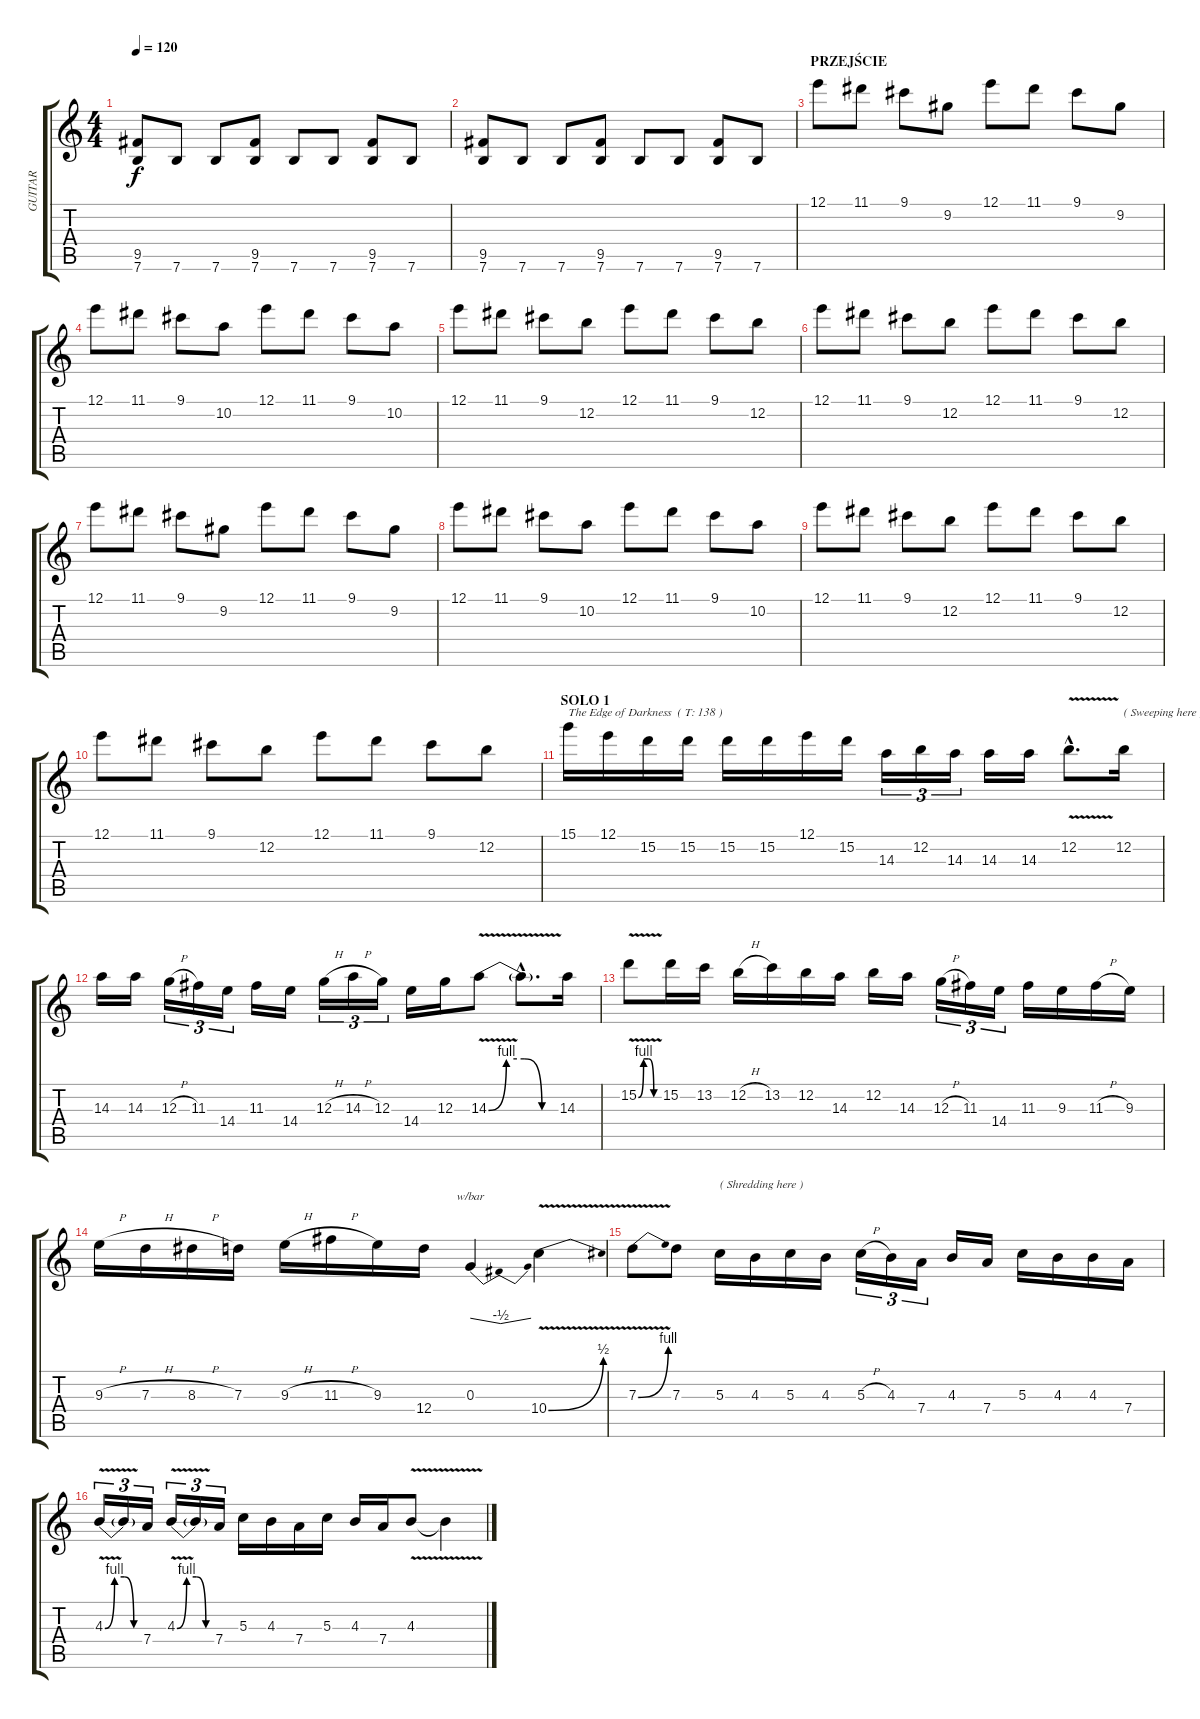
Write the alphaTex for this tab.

\track ("GUITAR" "GUITAR") {instrument distortionguitar}
\staff {score tabs}
\tuning (E4 B3 G3 D3 A2 E2) {hide}
\ts (4 4)
\tempo 120
\clef g2
\ks c
(9.5 7.6).8{dy f} 7.6.8 7.6.8 (9.5 7.6).8 7.6.8 7.6.8 (9.5 7.6).8 7.6.8 |
(9.5 7.6).8 7.6.8 7.6.8 (9.5 7.6).8 7.6.8 7.6.8 (9.5 7.6).8 7.6.8 |
\section ("" "PRZEJŚCIE")
12.1.8 11.1.8 9.1.8 9.2.8 12.1.8 11.1.8 9.1.8 9.2.8 |
12.1.8 11.1.8 9.1.8 10.2.8 12.1.8 11.1.8 9.1.8 10.2.8 |
12.1.8 11.1.8 9.1.8 12.2.8 12.1.8 11.1.8 9.1.8 12.2.8 |
12.1.8 11.1.8 9.1.8 12.2.8 12.1.8 11.1.8 9.1.8 12.2.8 |
12.1.8 11.1.8 9.1.8 9.2.8 12.1.8 11.1.8 9.1.8 9.2.8 |
12.1.8 11.1.8 9.1.8 10.2.8 12.1.8 11.1.8 9.1.8 10.2.8 |
12.1.8 11.1.8 9.1.8 12.2.8 12.1.8 11.1.8 9.1.8 12.2.8 |
12.1.8 11.1.8 9.1.8 12.2.8 12.1.8 11.1.8 9.1.8 12.2.8 |
\section ("" "SOLO 1")
15.1.16{txt "The Edge of Darkness  ( T: 138 )"} 12.1.16 15.2.16 15.2.16 15.2.16 15.2.16 12.1.16 15.2.16 14.3.16{tu (3 2)} 12.2.16{tu (3 2)} 14.3.16{tu (3 2)} 14.3.16 14.3.16 12.2{v hac}.8{d} 12.2.16{txt "( Sweeping here )"} |
14.3.16 14.3.16 12.3{h}.16{tu (3 2)} 11.3.16{tu (3 2)} 14.4.16{tu (3 2)} 11.3.16 14.4.16 12.3{h}.16{tu (3 2)} 14.3{h}.16{tu (3 2)} 12.3.16{tu (3 2)} 14.4.16 12.3.16 14.3{be (custom 0 0 15 4 30 4 45 0 60 0) v}.8 14.3{hac t}.8{d} 14.3.16 |
15.2{be (custom 0 0 15 4 30 4 45 0 60 0) v}.8 15.2.16 13.2.16 12.2{h}.16 13.2.16 12.2.16 14.3.16 12.2.16 14.3.16 12.3{h}.16{tu (3 2)} 11.3.16{tu (3 2)} 14.4.16{tu (3 2)} 11.3.16 9.3.16 11.3{h}.16 9.3.16 |
9.3{h}.16 7.3{h}.16 8.3{h}.16 7.3.16 9.3{h}.16 11.3{h}.16 9.3.16 12.4.16 0.3.4{tbe (dip default 0 0 30 -2 60 0)} 10.4{be (bend 0 0 60 2) v}.4 |
7.3{be (bend 0 0 60 4) v}.8 7.3.8 5.3.16{txt "( Shredding here )"} 4.3.16 5.3.16 4.3.16 5.3{h}.16{tu (3 2)} 4.3.16{tu (3 2)} 7.4.16{tu (3 2)} 4.3.16 7.4.16 5.3.16 4.3.16 4.3.16 7.4.16 |
4.3{be (custom 0 0 15 4 30 4 45 0 60 0) v}.16{tu (3 2)} 4.3{t}.16{tu (3 2)} 7.4.16{tu (3 2)} 4.3{be (custom 0 0 15 4 30 4 45 0 60 0) v}.16{tu (3 2)} 4.3{t}.16{tu (3 2)} 7.4.16{tu (3 2)} 5.3.16 4.3.16 7.4.16 5.3.16 4.3.16 7.4.16 4.3{v}.8 4.3{t}.4
